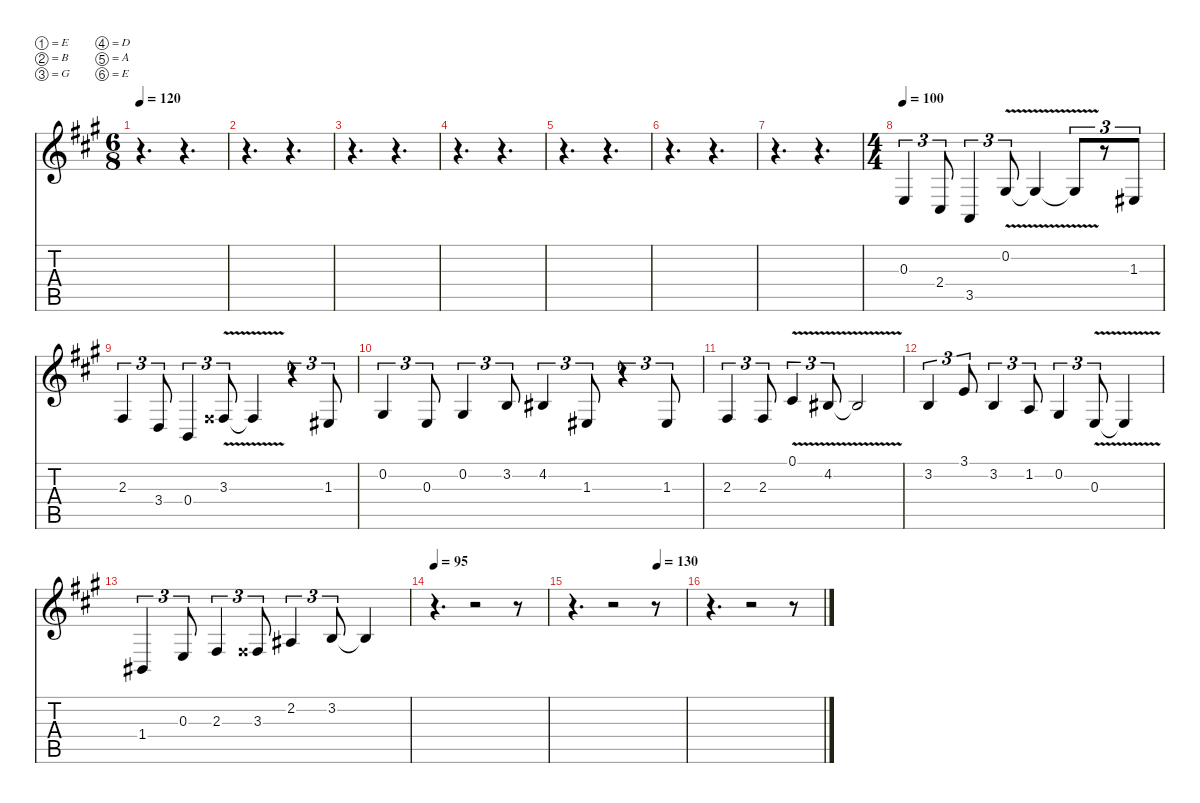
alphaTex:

\defaultSystemsLayout 4
\hideDynamics
\bracketExtendMode nobrackets
\singleTrackTrackNamePolicy hidden
\multiTrackTrackNamePolicy hidden
\firstSystemTrackNameMode fullname
\firstSystemTrackNameOrientation horizontal
\otherSystemsTrackNameOrientation horizontal
\track ("Sax" "sax.") {instrument altosax}
\staff {score tabs}
\tuning (E3 B2 G2 D2 A1 E1)
\displaytranspose 9
\ts (6 8)
\tempo 120
\clef g2
\ks a
r.4{d dy mp beam Down} r.4{d beam Down} |
r.4{d beam Down} r.4{d beam Down} |
r.4{d beam Down} r.4{d beam Down} |
r.4{d beam Down} r.4{d beam Down} |
r.4{d beam Down} r.4{d beam Down} |
r.4{d beam Down} r.4{d beam Down} |
r.4{d beam Down} r.4{d beam Down} |
\ts (4 4)
\tempo 100
0.3{acc forcenatural}.4{tu (3 2) dy f beam Up} 2.4{acc #}.8{tu (3 2) beam Up} 3.5{acc forcenatural}.4{tu (3 2) beam Up} 0.2{v acc #}.8{tu (3 2) beam Up} 0.2{v t acc #}.4{beam Up} 0.2{v t acc #}.8{tu (3 2) beam Up} r.8{tu (3 2) beam Up} 1.3{acc #}.8{tu (3 2) beam Up} |
2.3{acc #}.4{tu (3 2) beam Up} 3.4{acc forcenatural}.8{tu (3 2) beam Up} 0.4{acc forcenatural}.4{tu (3 2) beam Up} 3.3{v acc x}.8{tu (3 2) beam Up} 3.3{v t acc x}.4{beam Up} r.4{tu (3 2) beam Up} 1.3{acc #}.8{tu (3 2) beam Up} |
0.2{acc #}.4{tu (3 2) beam Up} 0.3{acc forcenatural}.8{tu (3 2) beam Up} 0.2{acc #}.4{tu (3 2) beam Up} 3.2{acc forcenatural}.8{tu (3 2) beam Up} 4.2{acc #}.4{tu (3 2) beam Up} 1.3{acc #}.8{tu (3 2) beam Up} r.4{tu (3 2) beam Up} 1.3{acc #}.8{tu (3 2) beam Up} |
2.3{acc #}.4{tu (3 2) beam Up} 2.3{acc #}.8{tu (3 2) beam Up} 0.1{v acc #}.4{tu (3 2) beam Up} 4.2{v acc #}.8{tu (3 2) beam Up} 4.2{v t acc #}.2{beam Up} |
3.2{acc forcenatural}.4{tu (3 2) beam Up} 3.1{acc forcenatural}.8{tu (3 2) beam Up} 3.2{acc forcenatural}.4{tu (3 2) beam Up} 1.2{acc forcenatural}.8{tu (3 2) beam Up} 0.2{acc #}.4{tu (3 2) beam Up} 0.3{v acc forcenatural}.8{tu (3 2) beam Up} 0.3{v t acc forcenatural}.4{beam Up} |
1.4{acc #}.4{tu (3 2) beam Up} 0.3{acc forcenatural}.8{tu (3 2) beam Up} 2.3{acc #}.4{tu (3 2) beam Up} 3.3{acc x}.8{tu (3 2) beam Up} 2.2{acc #}.4{tu (3 2) beam Up} 3.2{acc forcenatural}.8{tu (3 2) beam Up} 3.2{t acc forcenatural}.4{beam Up} |
\tempo 95
r.4{d beam Down} r.2{beam Down} r.8{beam Down} |
\tempo (130 0.75)
r.4{d beam Down} r.2{beam Down} r.8{beam Down} |
r.4{d beam Down} r.2{beam Down} r.8{beam Down}
